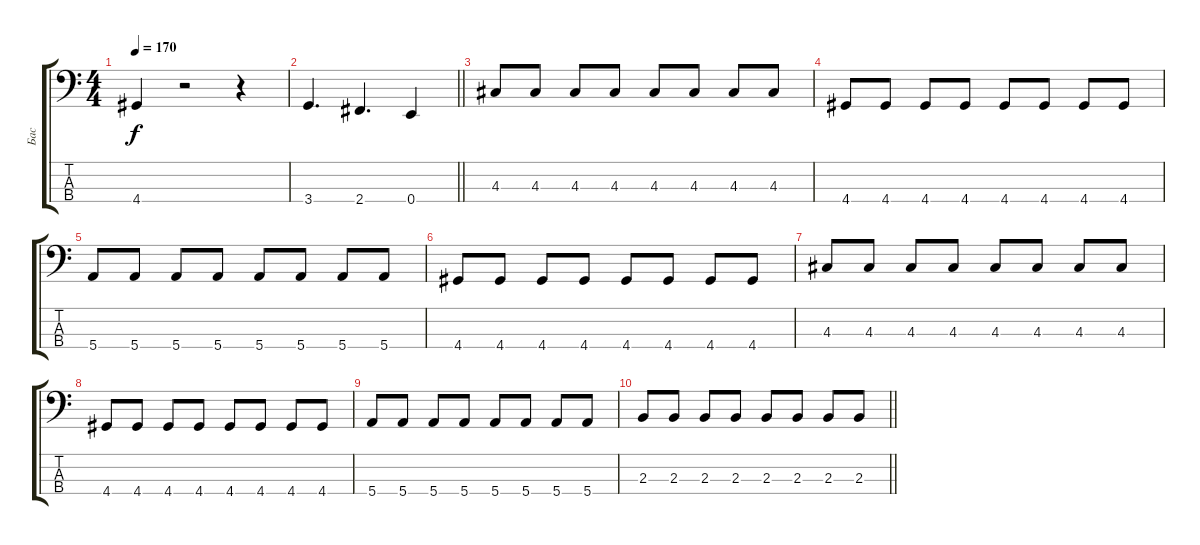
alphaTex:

\track ("Бас" "Бас") {instrument electricbassfinger}
\staff {score tabs}
\tuning (G2 D2 A1 E1) {hide}
\ts (4 4)
\tempo 170
\clef f4
\ks c
4.4.4{dy f} r.2 r.4 |
\barLineRight lightlight
3.4.4{d} 2.4.4{d} 0.4.4 |
4.3.8 4.3.8 4.3.8 4.3.8 4.3.8 4.3.8 4.3.8 4.3.8 |
4.4.8 4.4.8 4.4.8 4.4.8 4.4.8 4.4.8 4.4.8 4.4.8 |
5.4.8 5.4.8 5.4.8 5.4.8 5.4.8 5.4.8 5.4.8 5.4.8 |
4.4.8 4.4.8 4.4.8 4.4.8 4.4.8 4.4.8 4.4.8 4.4.8 |
4.3.8 4.3.8 4.3.8 4.3.8 4.3.8 4.3.8 4.3.8 4.3.8 |
4.4.8 4.4.8 4.4.8 4.4.8 4.4.8 4.4.8 4.4.8 4.4.8 |
5.4.8 5.4.8 5.4.8 5.4.8 5.4.8 5.4.8 5.4.8 5.4.8 |
\barLineRight lightlight
2.3.8 2.3.8 2.3.8 2.3.8 2.3.8 2.3.8 2.3.8 2.3.8
